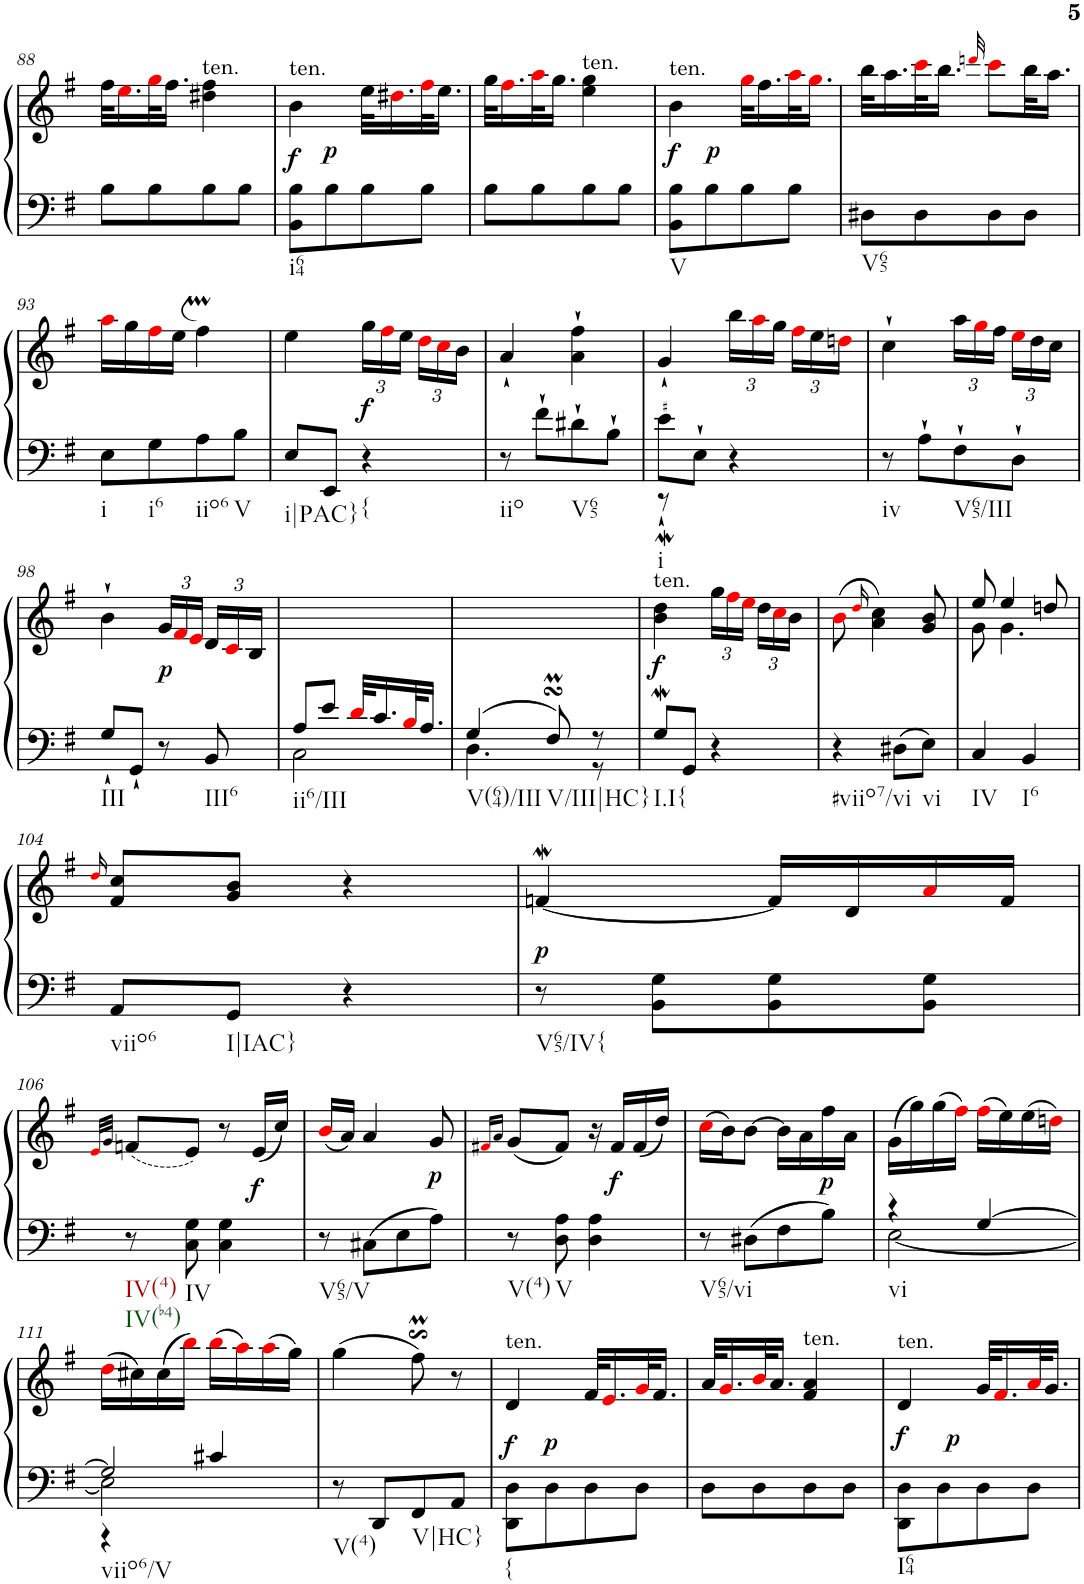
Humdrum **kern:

**kern	**kern	**dynam
*part1	*part1	*part1
*staff2	*staff1	*staff1/2
*I"Harpsichord	*	*
*I'Hch.	*	*
!!LO:PB:g=z
*clefF4	*clefG2	*
*k[f#]	*k[f#]	*
*M2/4	*M2/4	*
=88	=88	=88
8B\L	32ff#\KLL	.
.	16.eei\	.
8B\	32ggi\K	.
.	16.ff#\JJ	.
!	!LO:TX:a:t=ten.	!
8B\	4dd#X\ 4ff#\	.
8B\J	.	.
=89	=89	=89
!	!LO:TX:a:t=ten.	!
!LO:TX:b:t=i64	!	!
!	!	!LO:DY:b
8BB\ 8B\L	4b\	f
!	!	!LO:DY:a=2
8B\	.	p
8B\	32ee\KLL	.
.	16.dd#Xi\	.
8B\J	32ff#i\K	.
.	16.ee\JJ	.
=90	=90	=90
8B\L	32gg\KLL	.
.	16.ff#i\	.
8B\	32aai\K	.
.	16.gg\JJ	.
!	!LO:TX:a:t=ten.	!
8B\	4ee\ 4gg\	.
8B\J	.	.
=91	=91	=91
!	!LO:TX:a:t=ten.	!
!LO:TX:b:t=V	!	!
!	!	!LO:DY:a=2
8BB\ 8B\L	4b\	f
!	!	!LO:DY:a=2
8B\	.	p
8B\	32ggi\KLL	.
.	16.ff#\	.
8B\J	32aai\K	.
.	16.ggi\JJ	.
=92	=92	=92
!LO:TX:b:t=V65	!	!
8D#X\L	32bb\KLL	.
.	16.aa\	.
8D#\	32ccci\K	.
.	16.bb\JJ	.
.	32qdddni/	.
8D#\	8ccci\L	.
8D#\J	32bb\KL	.
.	16.aa\JJ	.
!!LO:LB:g=z
=93	=93	=93
!LO:TX:b:t=i	!	!
8E\L	16aai\LL	.
.	16gg\	.
!LO:TX:b:t=i6	!	!
8G\	16ff#i\	.
.	16ee\JJ	.
!LO:TX:b:t=iio6	!	!
8A\	4ff#m\	.
!LO:TX:b:t=V	!	!
8B\J	.	.
=94	=94	=94
!LO:TX:b:t=i|PAC}	!	!
8E/L	4ee\	.
8EE/J	.	.
*	*Xbrackettup	*
!LO:TX:b:t={	!	!
!	!	!LO:DY:b
4r	24gg\LL	f
.	24ff#i\	.
.	24ee\JJ	.
.	24ddi\LL	.
.	24cci\	.
.	24b\JJ	.
=95	=95	=95
!LO:TX:b:t=iio	!	!
8r	4a`/	.
8f#`\L	.	.
!LO:TX:b:t=V65	!	!
8d#X`\	4a\` 4ff#\`	.
8B`\J	.	.
=96	=96	=96
*^	*	*
!LO:TX:b:t=i	!	!	!
8eW`\L	8r	4g`/	.
8E`\J	4.ryy	.	.
4r	.	24bb\LL	.
.	.	24aai\	.
.	.	24gg\JJ	.
.	.	24ff#i\LL	.
.	.	24ee\	.
.	.	24ddni\JJ	.
*v	*v	*	*
=97	=97	=97
!LO:TX:b:t=iv	!	!
8r	4cc`\	.
8A`\L	.	.
!LO:TX:b:t=V65/III	!	!
8F#`\	24aa\LL	.
.	24ggi\	.
.	24ff#\JJ	.
8D`\J	24eei\LL	.
.	24dd\	.
.	24cc\JJ	.
!!LO:LB:g=z
=98	=98	=98
!LO:TX:b:t=III	!	!
8G`/L	4b`\	.
8GG`/J	.	.
!	!	!LO:DY:b
8r	24g/LL	p
.	24f#i/	.
.	24ei/JJ	.
!LO:TX:b:t=III6	!	!
8BB/	24d/LL	.
.	24ci/	.
.	24B/JJ	.
=99	=99	=99
*^	*	*
!LO:TX:b:t=ii6/III	!	!	!
8A/L	2C\	2ryy	.
8e/J	.	.	.
32di/KLL	.	.	.
16.c/	.	.	.
32Bi/K	.	.	.
16.A/JJ	.	.	.
=100	=100	=100	=100
!LO:TX:b:t=V(64)/III	!	!	!
4G/	4.D\	2ryy	.
!LO:TX:b:t=V/III|HC}	!	!	!
8F#sSsSm/	.	.	.
8r	8r	.	.
=101	=101	=101	=101
!	!	!LO:TX:a:t=ten.	!
!LO:TX:b:t=I.I{	!	!	!
!	!	!	!LO:DY:b
*v	*v	*	*
8Gw/L	4b\ 4dd\	f
8GG/J	.	.
4r	24gg\LL	.
.	24ff#i\	.
.	24eei\JJ	.
.	24dd\LL	.
.	24cci\	.
.	24b\JJ	.
=102	=102	=102
!LO:TX:b:t=#viio7/vi	!	!
4r	(>8bi\	.
.	16qddi/	.
.	4a\ 4cc\)	.
8D#X\L	.	.
!LO:TX:b:t=vi	!	!
8E\J	8g/ 8b/	.
=103	=103	=103
*	*^	*
!LO:TX:b:t=IV	!	!	!
4C/	8ee/	8g\	.
.	4ee/	4.g\	.
!LO:TX:b:t=I6	!	!	!
4BB/	.	.	.
.	8ddn/	.	.
*	*v	*v	*
!!LO:LB:g=z
=104	=104	=104
.	16qddi/	.
!LO:TX:b:t=viio6	!	!
8AA/L	8f#/ 8cc/L	.
!LO:TX:b:t=I|IAC}	!	!
8GG/J	8g/ 8b/J	.
4r	4r	.
=105	=105	=105
!LO:TX:b:t=V65/IV{	!	!
!	!	!LO:DY:b
8r	[4fnw/	p
8BB\ 8G\L	.	.
8BB\ 8G\	16f/LL]	.
.	16d/	.
8BB\ 8G\J	16ai/	.
.	16f/JJ	.
!!LO:LB:g=z
=106	=106	=106
.	32qei/LLL	.
.	32qg/JJJ	.
!LO:TX:b:t=IV(4)	!	!
!LO:TX:b:t=IV(b4)	!	!
8r	(<8fn/L	.
!LO:TX:b:t=IV	!	!
8C\ 8G\	8e/J)	.
4C\ 4G\	8r	.
!	!	!LO:DY:b
.	(<16e/LL	f
.	16cc/JJ)	.
=107	=107	=107
!LO:TX:b:t=V65/V	!	!
8r	(<16bi/LL	.
.	16a/JJ)	.
8C#X\L	4a/	.
8E\	.	.
!	!	!LO:DY:b
8A\J	8g/	p
=108	=108	=108
.	16qf#Xi/LL	.
.	16qa/JJ	.
!LO:TX:b:t=V(4)	!	!
8r	(<8g/L	.
!LO:TX:b:t=V	!	!
8D\ 8A\	8f#/J)	.
4D\ 4A\	16r	.
!	!	!LO:DY:b
.	16f#/LL	f
.	(<16f#/	.
.	16dd/JJ)	.
=109	=109	=109
!LO:TX:b:t=V65/vi	!	!
8r	(>16cci\LL	.
.	16b\J)	.
8D#X\L	[8b\J	.
8F#\	16b\LL]	.
.	16a\	.
!	!	!LO:DY:b
8B\J	16ff#\	p
.	16a\JJ	.
=110	=110	=110
*^	*	*
!LO:TX:b:t=vi	!	!	!
4r	[2E\	(>16g\LL	.
.	.	16gg\)	.
.	.	(>16gg\	.
.	.	16ff#i\JJ)	.
[4G/	.	(>16ff#i\LL	.
.	.	16ee\)	.
.	.	(>16ee\	.
.	.	16ddni\JJ)	.
!!LO:LB:g=z
=111	=111	=111	=111
*	*^	*	*
!LO:TX:b:t=viio6/V	!	!	!	!
2G/]	2E\]	4r	(>16ddi\LL	.
.	.	.	16cc#X\)	.
.	.	.	(>16cc#\	.
.	.	.	16bbi\JJ)	.
.	.	4c#X/	(>16bbi\LL	.
.	.	.	16aai\)	.
.	.	.	(>16aai\	.
.	.	.	16gg\JJ)	.
*v	*v	*v	*	*
=112	=112	=112
!LO:TX:b:t=V(4)	!	!
8r	(>4gg\	.
8DD/L	.	.
!LO:TX:b:t=V|HC}	!	!
8FF#/	8ff#s$sSm\)	.
8AA/J	8r	.
=113	=113	=113
!	!LO:TX:a:t=ten.	!
!LO:TX:b:t={	!	!
!	!	!LO:DY:b
8DD\ 8D\L	4d/	f
8D\	.	.
!	!	!LO:DY:b
8D\	32f#/KLL	p
.	16.ei/	.
8D\J	32gi/K	.
.	16.f#/JJ	.
=114	=114	=114
8D\L	32a/KLL	.
.	16.gi/	.
8D\	32bi/K	.
.	16.a/JJ	.
!	!LO:TX:a:t=ten.	!
8D\	4f#/ 4a/	.
8D\J	.	.
=115	=115	=115
!	!LO:TX:a:t=ten.	!
!LO:TX:b:t=I64	!	!
!	!	!LO:DY:b
8DD\ 8D\L	4d/	f
8D\	.	.
!	!	!LO:DY:b
8D\	32g/KLL	p
.	16.f#i/	.
8D\J	32ai/K	.
.	16.g/JJ	.
=	=	=
*-	*-	*-
